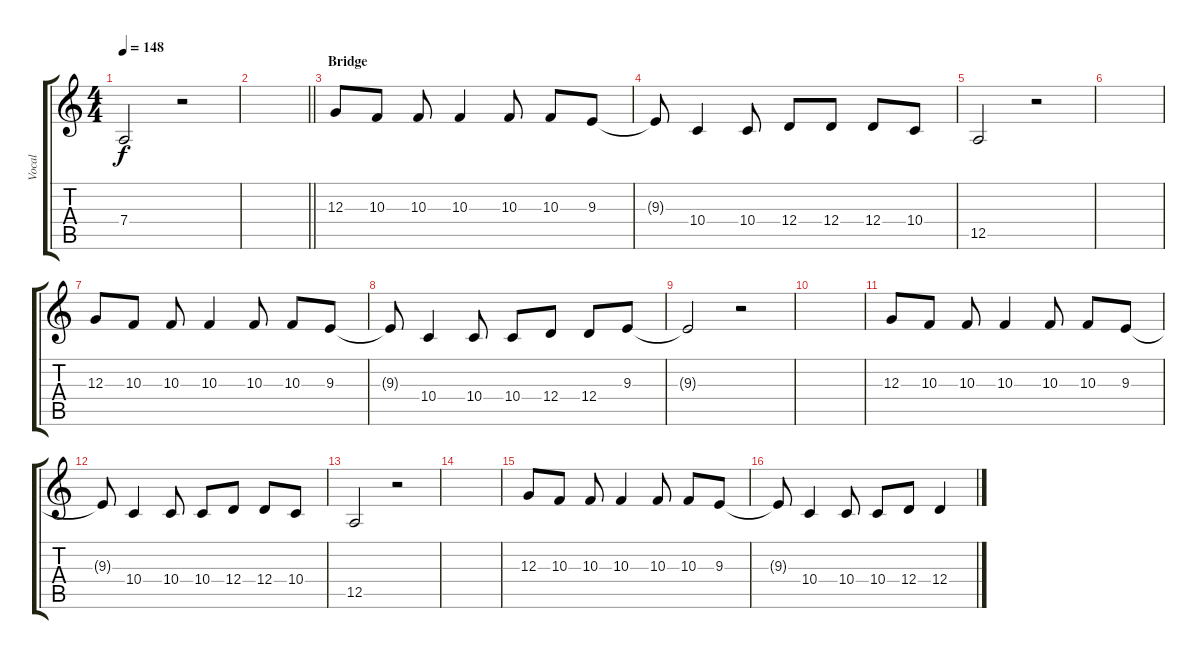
\track ("Vocal" "Vocal") {instrument clarinet}
\staff {score tabs}
\tuning (E4 B3 G3 D3 A2 E2) {hide}
\ts (4 4)
\tempo 148
\clef g2
\ks c
7.4{t}.2{dy f} r.2 |
\barLineRight lightlight
|
\section ("" "Bridge")
12.3.8 10.3.8 10.3.8 10.3.4 10.3.8 10.3.8 9.3.8 |
9.3{t}.8 10.4.4 10.4.8 12.4.8 12.4.8 12.4.8 10.4.8 |
12.5.2 r.2 |
|
12.3.8 10.3.8 10.3.8 10.3.4 10.3.8 10.3.8 9.3.8 |
9.3{t}.8 10.4.4 10.4.8 10.4.8 12.4.8 12.4.8 9.3.8 |
9.3{t}.2 r.2 |
|
12.3.8 10.3.8 10.3.8 10.3.4 10.3.8 10.3.8 9.3.8 |
9.3{t}.8 10.4.4 10.4.8 10.4.8 12.4.8 12.4.8 10.4.8 |
12.5.2 r.2 |
|
12.3.8 10.3.8 10.3.8 10.3.4 10.3.8 10.3.8 9.3.8 |
9.3{t}.8 10.4.4 10.4.8 10.4.8 12.4.8 12.4.4
